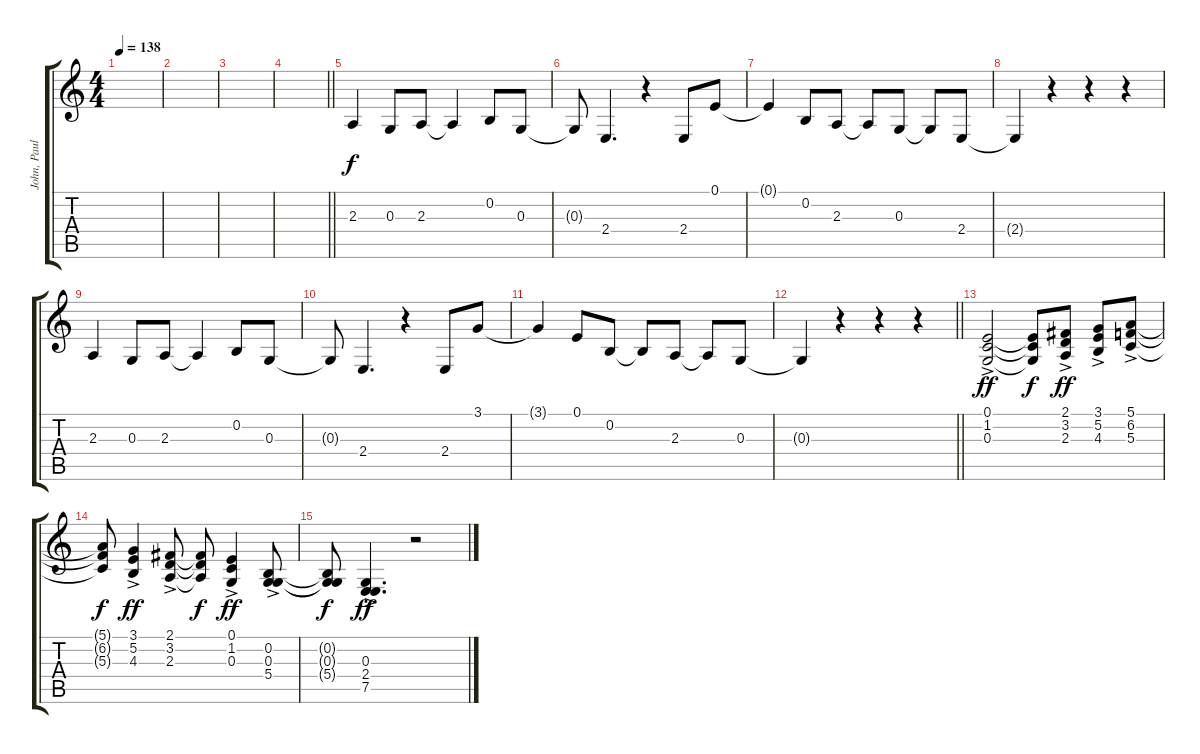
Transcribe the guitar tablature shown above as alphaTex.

\track ("John, Paul, George" "John, Paul") {instrument altosax}
\staff {score tabs}
\tuning (E4 B3 G3 D3 A2 E2) {hide}
\ts (4 4)
\tempo 138
\clef g2
\ks c
|
|
|
\barLineRight lightlight
|
2.3.4 0.3.8 2.3.8 2.3{t}.4 0.2.8 0.3.8 |
0.3{t}.8 2.4.4{d} r.4 2.4.8 0.1.8 |
0.1{t}.4 0.2.8 2.3.8 2.3{t}.8 0.3.8 0.3{t}.8 2.4.8 |
2.4{t}.4 r.4 r.4 r.4 |
2.3.4 0.3.8 2.3.8 2.3{t}.4 0.2.8 0.3.8 |
0.3{t}.8 2.4.4{d} r.4 2.4.8 3.1.8 |
3.1{t}.4 0.1.8 0.2.8 0.2{t}.8 2.3.8 2.3{t}.8 0.3.8 |
\barLineRight lightlight
0.3{t}.4 r.4 r.4 r.4 |
(0.1 1.2{ac} 0.3{ac}).2{dy ff} (0.1{t} 1.2{t} 0.3{t}).8{dy f} (2.1 3.2{ac} 2.3{ac}).8{dy ff} (3.1 5.2{ac} 4.3{ac}).8 (5.1 6.2{ac} 5.3{ac}).8 |
(5.1{t} 6.2{t} 5.3{t}).8{dy f} (3.1 5.2{ac} 4.3{ac}).4{dy ff} (2.1 3.2{ac} 2.3{ac}).8 (2.1{t} 3.2{t} 2.3{t}).8{dy f} (0.1 1.2{ac} 0.3{ac}).4{dy ff} (0.2 0.3{ac} 5.4{ac}).8 |
(0.2{t} 0.3{t} 5.4{t}).8{dy f} (0.3 2.4{ac} 7.5{ac}).4{d dy ff} r.2
